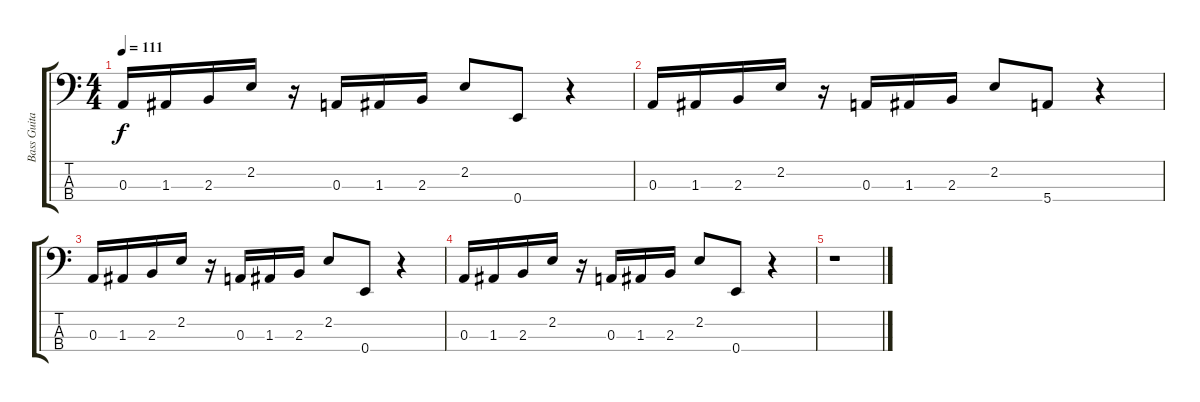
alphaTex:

\track ("Bass Guitar" "Bass Guita") {instrument electricbassfinger}
\staff {score tabs}
\tuning (G2 D2 A1 E1) {hide}
\ts (4 4)
\tempo 111
\clef f4
\ks c
0.3.16{dy f} 1.3.16 2.3.16 2.2.16 r.16 0.3.16 1.3.16 2.3.16 2.2.8 0.4.8 r.4 |
0.3.16 1.3.16 2.3.16 2.2.16 r.16 0.3.16 1.3.16 2.3.16 2.2.8 5.4.8 r.4 |
0.3.16 1.3.16 2.3.16 2.2.16 r.16 0.3.16 1.3.16 2.3.16 2.2.8 0.4.8 r.4 |
0.3.16 1.3.16 2.3.16 2.2.16 r.16 0.3.16 1.3.16 2.3.16 2.2.8 0.4.8 r.4 |
r.1
